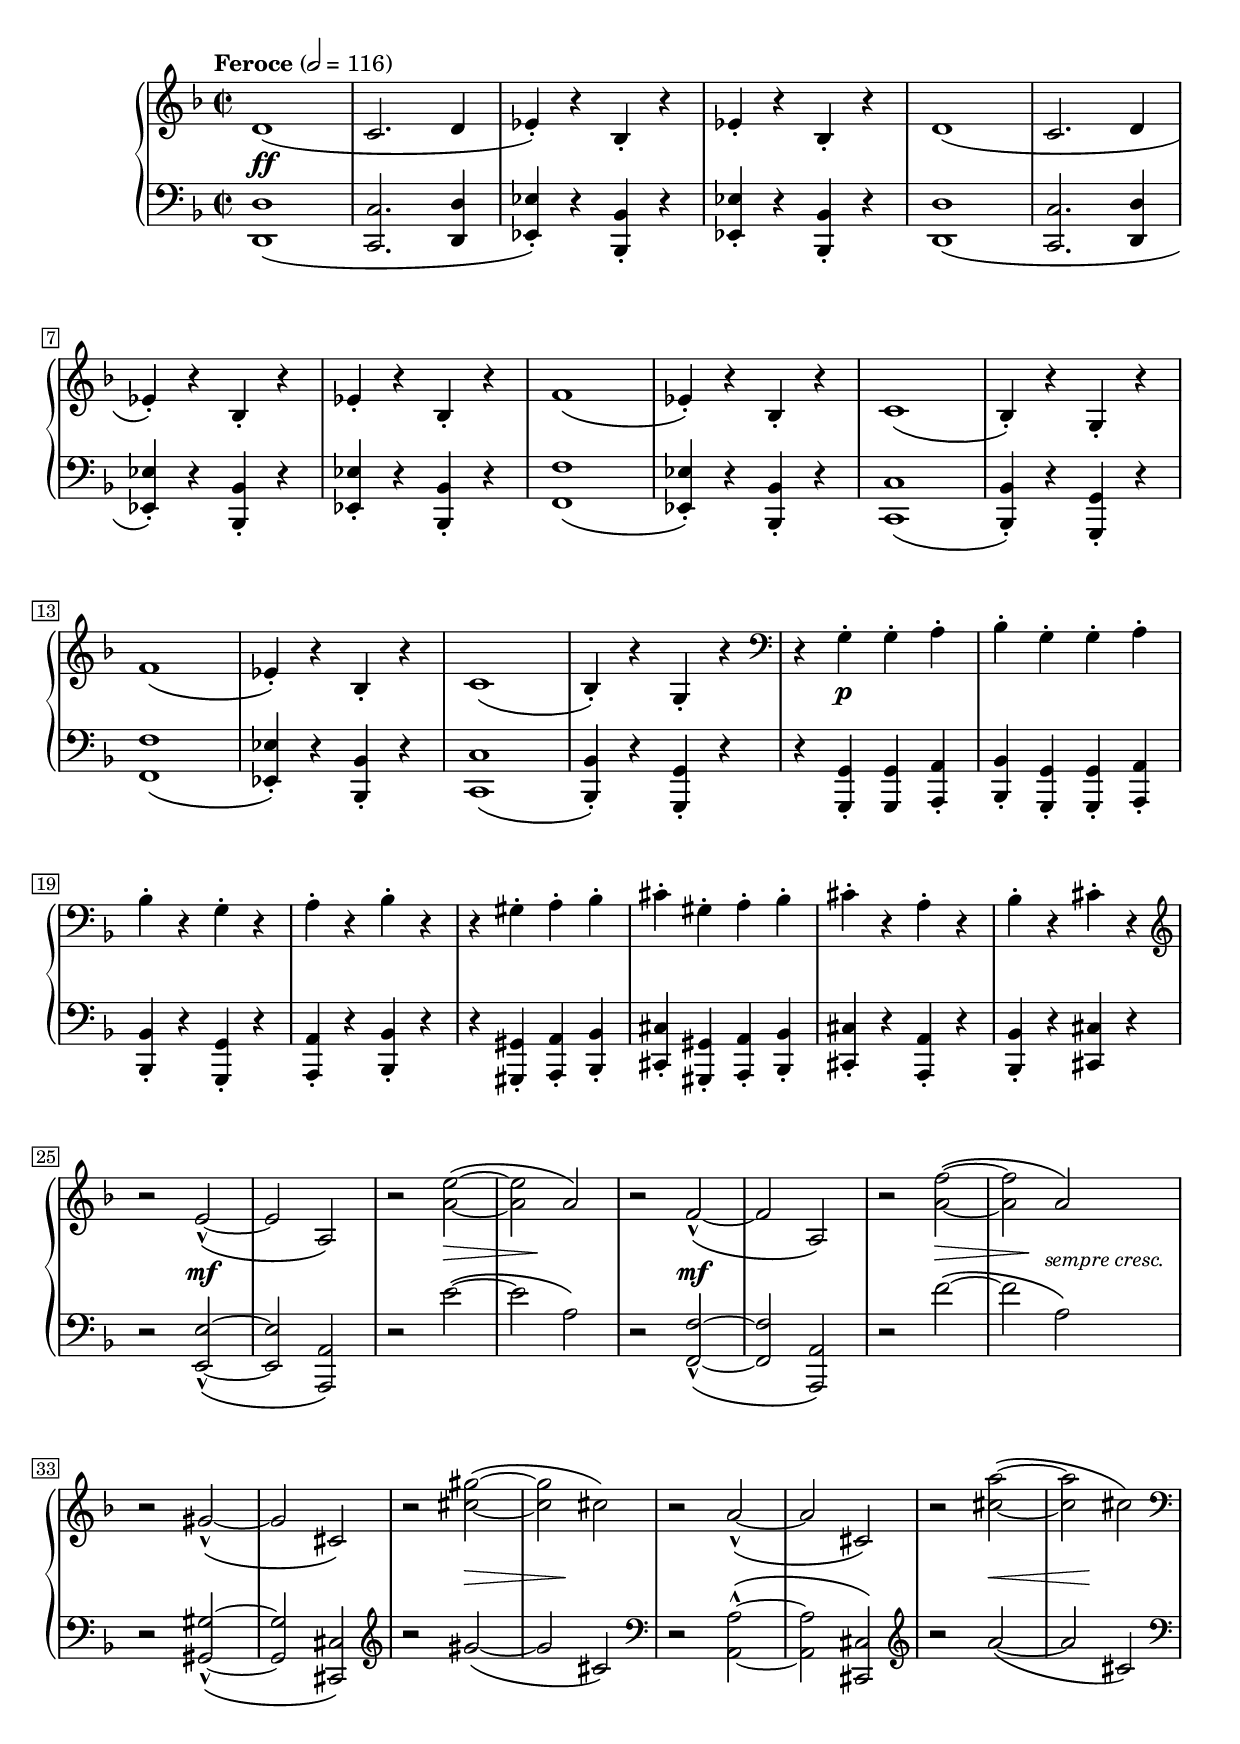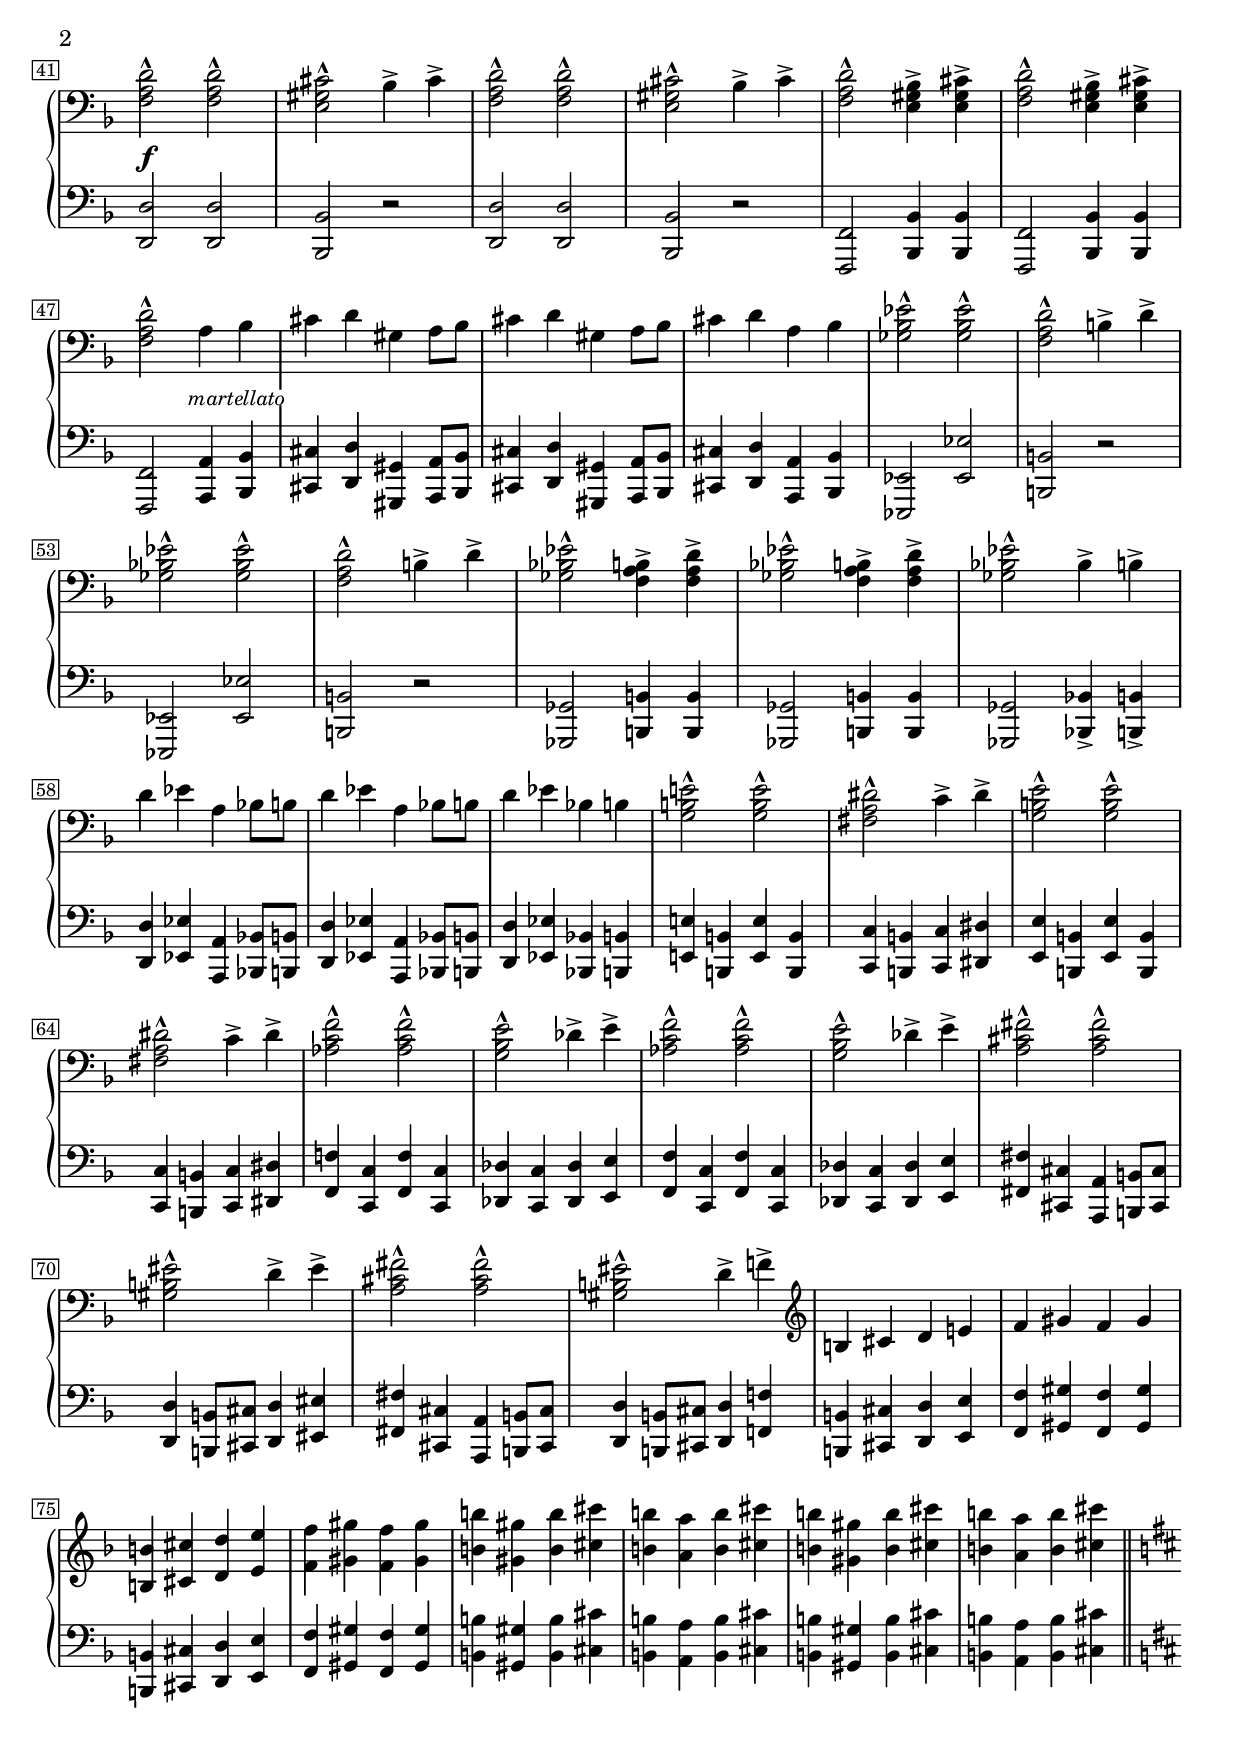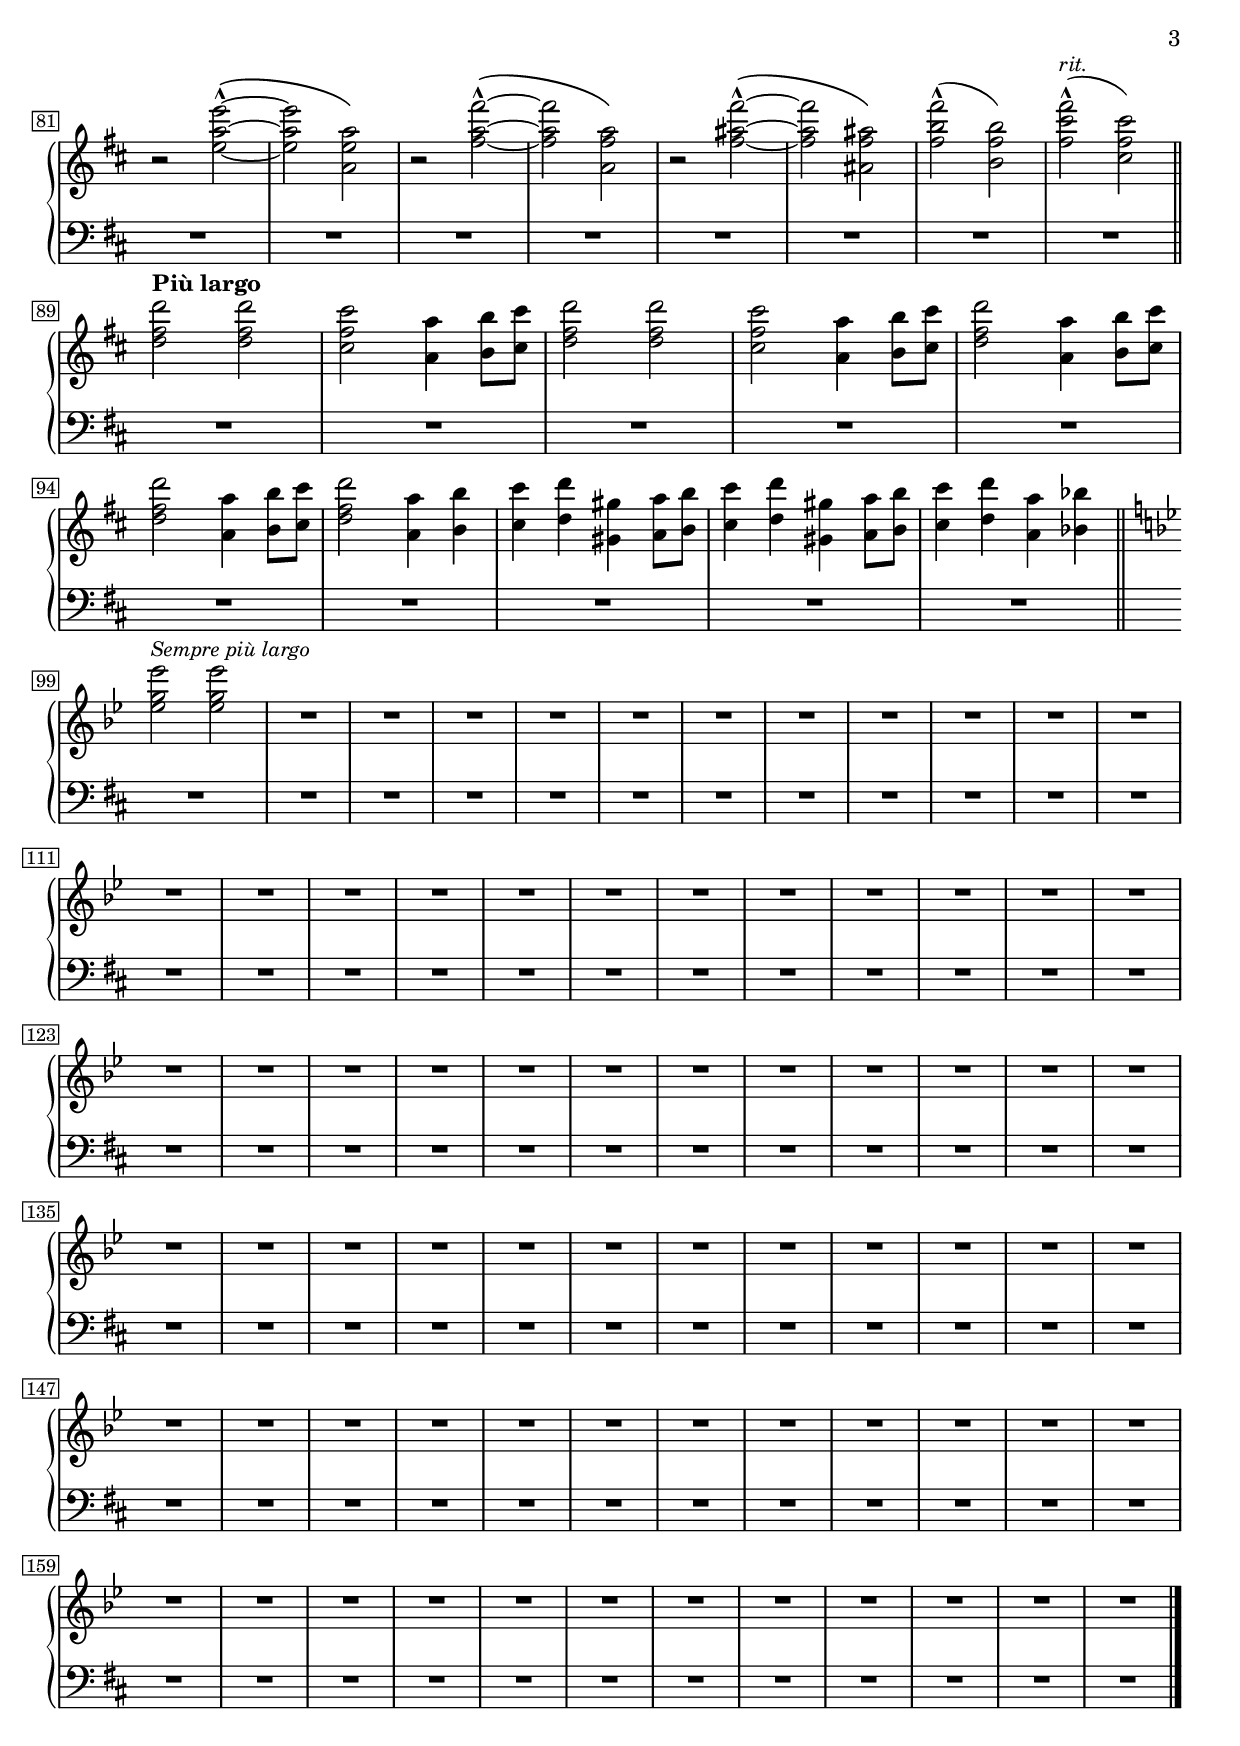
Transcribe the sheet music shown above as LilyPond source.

Global = {
  \key d \minor
  \time 2/2
  \include "../global.ly"
}

Soprano = \context Voice = "one" \relative c' {
  \voiceOne
  \stemNeutral\tieNeutral\phrasingSlurNeutral
  \override MultiMeasureRest.staff-position = #0
  \override Rest.staff-position = #0
  \label #'S205
  \tempo Feroce 2 = 116
  %1
  | d1_\(
  | c2. d4
  | ees_.\) r bes_. r
  | ees_. r bes_. r
  %5
  | d1_\(
  | c2. d4
  | ees_.\) r bes_. r
  | ees_. r bes_. r
  \repeat unfold 2 {
  | f'1_\(
  | ees4_.\) r bes_. r
  | c1_\(
  | bes4_.\) r g_. r
  }
    \clef "bass"
  | r g-. g-. a-.
  | bes-. g-. g-. a-.
  | bes-. r g-. r
  %20
  | a-. r bes-. r
  | r gis-. a-. bes-.
  | cis-. gis-. a-. bes-.
  | cis-. r a-. r
  | bes-. r cis-. r
    \clef "treble"
  %25
  | r2 e~_^\(
  | e a,\)
  | r <a' e'>~\(
  | q a\)
  | r f~_^\(
  %30
  | f a,\)
  | r <a' f'>~\(
  | q a\)
  | r gis~_^\(
  | gis cis,\)
  %35
  | r <cis' gis'>~\(
  | q cis\)
  | r a~_^\(
  | a cis,\)
  | r <cis' a'>~\(
  %40
  | q cis\)
    \clef "bass"
  \repeat unfold 2 {
  | <f,, a d>^^ q^^
  | <e gis cis>^^ bes'4^> cis^>
  }
  %45
  \repeat unfold 2 {
  | <f, a d>2^^ <e gis bes>4^> <e gis cis>^>
  }
  | <f a d>2^^ a4 bes
  \repeat unfold 2 {
  | cis d gis, a8 bes
  }
  %50
  | cis4 d a bes
  \repeat unfold 2 {
  | <ges bes ees>2^^ q^^
  | <f a d>^^ b4^> d^>
  }
  %55
  \repeat unfold 2 {
  | <ges, bes ees>2^^ <f a b>4^> <f a d>^>
  }
  | <ges bes ees>2^^ bes4^> b^>
  \repeat unfold 2 {
  | d ees a, bes8 b
  }
  %60
  | d4 ees bes b
  \repeat unfold 2 {
  | <g b e>2^^ q^^
  | <fis a dis>^^ c'4^> dis^>
  }
  %65
  \repeat unfold 2 {
  | <aes c f>2^^ q^^
  | <g bes e>^^ des'4^> e^>
  }
  | <a, cis fis>2^^ q^^
  %70
  | <gis b eis>^^ d'4^> eis^>
  | <a, cis fis>2^^ q^^
  | <gis b eis>^^ d'4^> f^>
    \clef "treble"
  | b, cis d e
  | f gis f gis
  %75
  | <b, b'> <cis cis'> <d d'> <e e'>
  | <f f'> <gis gis'> <f f'> <gis gis'> 
  \repeat unfold 2 {
  | <b b'> <gis gis'> <b b'> <cis cis'>
  | <b b'> <a a'> <b b'> <cis cis'>
  }
    \bar "||"
    \key d \major
  %81
  | r2 <e a e'>~^^\(
  | q <a, e' a>\)
  | r <fis' a fis'>~^^\(
  | q <a, fis' a>\)
  %85
  | r <fis' ais fis'>~^^\(
  | q <ais, fis' ais>\)
  | <fis' b fis'>^^( <b, fis' b>)
  | <fis' cis' fis>^^(^\markup { "rit." } <cis fis cis'>)
    \bar "||"
  | \tempo "Più largo"
  \repeat unfold 2 {
    <d fis d'>2 q
  | <cis fis cis'> <a a'>4 <b b'>8 <cis cis'>
  }
  \repeat unfold 2 {
  | <d fis d'>2 <a a'>4 <b b'>8 <cis cis'>
  }
  | <d fis d'>2 <a a'>4 <b b'>
  \repeat unfold 2 {
  | <cis cis'> <d d'> <gis, gis'> <a a'>8 <b b'>
  }
  | <cis cis'>4 <d d'> <a a'> <bes bes'>
    \bar "||"
    \key bes \major
  | <ees g ees'>2^\markup { "Sempre più largo" } q
  %100

  | R1*71
    \fine
}

Alto = \context Voice = "two" \relative c' {
  \voiceTwo
  \stemNeutral\tieNeutral
  \override Rest.staff-position = #0
  %1
}

Tenor = \context Voice = "three" \relative c {
  \voiceThree
  \stemNeutral\tieNeutral
  \override Rest.staff-position = #0
  %1
}

Bass = \context Voice = "four" \relative c {
  \voiceFour
  \stemNeutral\tieNeutral\phrasingSlurNeutral
  \override MultiMeasureRest.staff-position = #0
  \override Rest.staff-position = #0
  %1
  | <d, d'>1_\(
  | <c c'>2. <d d'>4
  | <ees ees'>_.\) r <bes bes'>_. r
  | <ees ees'>_. r <bes bes'>_. r
  %5
  | <d d'>1_\(
  | <c c'>2. <d d'>4
  | <ees ees'>_.\) r <bes bes'>_. r
  | <ees ees'>_. r <bes bes'>_. r
  \repeat unfold 2 {
  | <f' f'>1_\(
  %10
  | <ees ees'>4_.\) r <bes bes'>_. r
  | <c c'>1_\(
  | <bes bes'>4_.\) r <g g'>_. r
  }
  | r4 <g g'>_. q <a a'>_.
  | <bes bes'>_. <g g'>_. q_. <a a'>_.
  | <bes bes'>_. r <g g'>_. r
  %20
  | <a a'>_. r <bes bes'>_. r
  | r <gis gis'>_. <a a'>_. <bes bes'>_.
  | <cis cis'>_. <gis gis'>_. <a a'>_. <bes bes'>_.
  | <cis cis'>_. r <a a'>_. r
  | <bes bes'>_. r <cis cis'> r
  %25
  | r2 <e e'>~_^\(
  | q <a, a'>\)
  | r2 e'''~\(
  | e a,\)
  | r2 <f, f'>~_^\(
  %30
  | q <a, a'>\)
  | r2 f'''~\(
  | f a,\)
  | r2 <gis, gis'>~_^\(
  | q <cis, cis'>\)
    \clef "treble"
  %35
  | r2 gis'''~\(
  | gis cis,\)
      \clef "bass"
  | r2 <a, a'>~^^\(
  | q <cis, cis'>\)
    \clef "treble"
  | r2 a'''~\(
  %40
  | a cis,\)
      \clef "bass"
  \repeat unfold 2 {
  | <d,, d'> q
  | <bes bes'> r
  }
  %45
  \repeat unfold 2 {
  | <f f'>2 <bes bes'>4 q
  }
  | <f f'>2 <a a'>4 <bes bes'>
  \repeat unfold 2 {
  | <cis cis'> <d d'> <gis, gis'> <a a'>8 <bes bes'>
  }
  | <cis cis'>4 <d d'> <a a'> <bes bes'>
  \repeat unfold 2 {
  | <ees, ees'>2 <ees' ees'>
  | <b b'> r
  }
  %55
  \repeat unfold 2 {
  | <ges ges'> <b b'>4 q
  }
  | <ges ges'>2 <bes bes'>4_> <b b'>_>
  \repeat unfold 2 {
  | <d d'> <ees ees'> <a, a'> <bes bes'>8 <b b'>
  }
  %60
  | <d d'>4 <ees ees'> <bes bes'> <b b'>
  \repeat unfold 2 {
  | <e e'> <b b'> <e e'> <b b'>
  | <c c'> <b b'> <c c'> <dis dis'>
  }
  %65
  | <f f'> <c c'> <f f'> <c c'>
  | <des des'> <c c'> <des des'> <e e'>
  | <f f'> <c c'> <f f'> <c c'>
  | <des des'> <c c'> <des des'> <e e'>
  | <fis fis'> <cis cis'> <a a'> <b b'>8 <cis cis'>
  %70
  | <d d'>4 <b b'>8 <cis cis'> <d d'>4 <eis eis'>
  | <fis fis'> <cis cis'> <a a'> <b b'>8 <cis cis'>
  | <d d'>4 <b b'>8 <cis cis'> <d d'>4 <f f'>
  \repeat unfold 2 {
  | <b, b'> <cis cis'> <d d'> <e e'>
  | <f f'> <gis gis'> <f f'> <gis gis'>
  }
  \repeat unfold 2 {
  | <b b'> <gis gis'> <b b'> <cis cis'>
  | <b b'> <a a'> <b b'> <cis cis'>
  }
    \bar "||"
    \key d \major

  | R1*90
    \fine
}

centerDynamics = {
 | s4\ff s2.
 | s1*15
 %17
 | s4 s\p s2
 | s1*7
 %24
 | s2 s\mf
 | s1
 | \override Hairpin.Y-offset = #2
   s2 s\>
 | s4 s\! s2
 %29
 | s s\mf
 | s1
 | s2 s\>
 | s4 s\! 
   \once\override TextScript.extra-offset = #'(-1 . 2)
   s2-\markup { "sempre cresc. " } 
 | s1*2
 %35
 | s2
   \override Hairpin.Y-offset = #-6
   s\>
 | s4 s\! s2
 | s1*2
 %39
 | s2 s\<
 | s4 s\! s2
 | s2\f s
 | s1*5
 | s2
   \once\override TextScript.extra-offset = #'(-1 . 1)
   s-\markup { \whiteout "martellato" }
}

forceBreaks = {
  % page 1
  \repeat unfold 5 { s1\noBreak } s1\break\noPageBreak
  \repeat unfold 5 { s1\noBreak } s1\break\noPageBreak
  \repeat unfold 5 { s1\noBreak } s1\break\noPageBreak
  \repeat unfold 5 { s1\noBreak } s1\break\noPageBreak
  \repeat unfold 7 { s1\noBreak } s1\break\noPageBreak
  \repeat unfold 7 { s1\noBreak } s1\pageBreak
  % page 2
  \repeat unfold 5 { s1\noBreak } s1\break\noPageBreak
  \repeat unfold 5 { s1\noBreak } s1\break\noPageBreak
  \repeat unfold 4 { s1\noBreak } s1\break\noPageBreak
  \repeat unfold 5 { s1\noBreak } s1\break\noPageBreak
  \repeat unfold 5 { s1\noBreak } s1\break\noPageBreak
  \repeat unfold 4 { s1\noBreak } s1\break\noPageBreak
  \repeat unfold 5 { s1\noBreak } s1\pageBreak
  % page 3
  \repeat unfold 7 { s1\noBreak } s1\break\noPageBreak
  \repeat unfold 4 { s1\noBreak } s1\break\noPageBreak
  \repeat unfold 4 { s1\noBreak } s1\break\noPageBreak
}

\score {
  \new PianoStaff
  <<
    \accidentalStyle Score.piano
    \context Staff = "upper" <<
      \set Staff.midiInstrument = #"acoustic grand"
      \Global
      \clef treble
      \Soprano
      \Alto
    >>
    \new Devnull \forceBreaks
    \context Dynamics = "dynamics" \centerDynamics
    \context Staff = "lower" <<
      \set Staff.midiInstrument = #"acoustic grand"
      \Global
      \clef bass
      \Tenor
      \Bass
    >>
  >>
  \header {
    composer = ##f % "Franz Liszt"
    opus = ##f % "S.205"
    title = \markup { "I. Széchenyi István" }
    subtitle = ##f
  }
  \layout {
    \context {
      \PianoStaff
      \override Parentheses.font-size = #-2
      \override TextScript.font-shape = #'italic
      \override TextScript.font-size = #-1
    }
  }
  \midi {
    \tempo 4 = 100
  }
}
